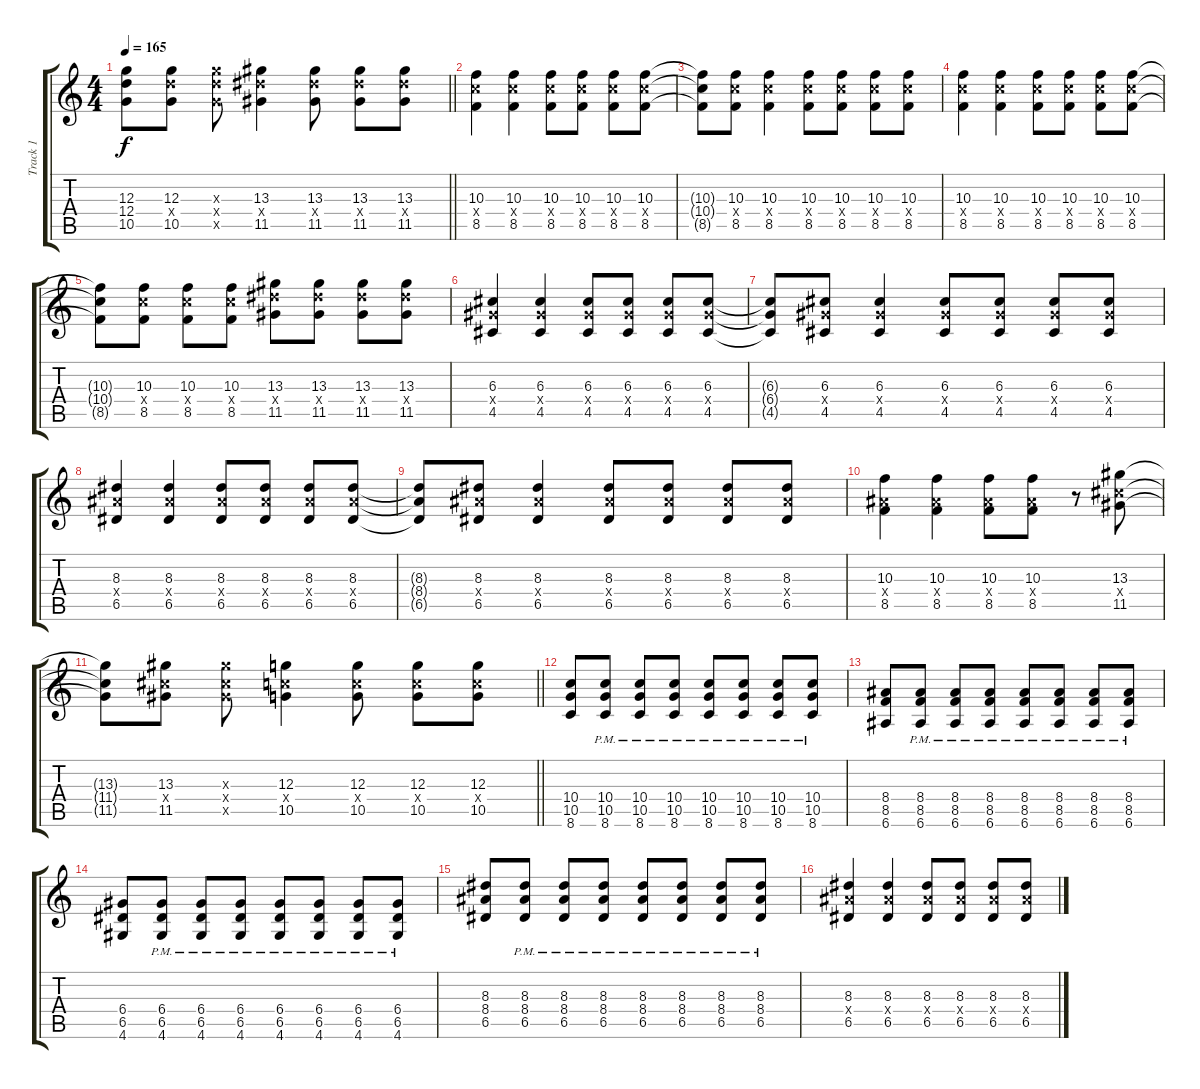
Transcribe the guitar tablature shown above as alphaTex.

\track ("Track 1" "Track 1") {instrument overdrivenguitar}
\staff {score tabs}
\tuning (E4 B3 G3 D3 A2 E2) {hide}
\ts (4 4)
\tempo 165
\clef g2
\barLineRight lightlight
\ks c
(12.3{t} 12.4{t} 10.5{t}).8{dy f} (12.3 12.4{x} 10.5).8 (12.3{x} 12.4{x} 10.5{x}).8 (13.3 13.4{x} 11.5).4 (13.3 13.4{x} 11.5).8 (13.3 13.4{x} 11.5).8 (13.3 13.4{x} 11.5).8 |
(10.3 10.4{x} 8.5).4 (10.3 10.4{x} 8.5).4 (10.3 10.4{x} 8.5).8 (10.3 10.4{x} 8.5).8 (10.3 10.4{x} 8.5).8 (10.3 10.4{x} 8.5).8 |
(10.3{t} 10.4{t} 8.5{t}).8 (10.3 10.4{x} 8.5).8 (10.3 10.4{x} 8.5).4 (10.3 10.4{x} 8.5).8 (10.3 10.4{x} 8.5).8 (10.3 10.4{x} 8.5).8 (10.3 10.4{x} 8.5).8 |
(10.3 10.4{x} 8.5).4 (10.3 10.4{x} 8.5).4 (10.3 10.4{x} 8.5).8 (10.3 10.4{x} 8.5).8 (10.3 10.4{x} 8.5).8 (10.3 10.4{x} 8.5).8 |
(10.3{t} 10.4{t} 8.5{t}).8 (10.3 10.4{x} 8.5).8 (10.3 10.4{x} 8.5).8 (10.3 10.4{x} 8.5).8 (13.3 13.4{x} 11.5).8 (13.3 13.4{x} 11.5).8 (13.3 13.4{x} 11.5).8 (13.3 13.4{x} 11.5).8 |
(6.3 6.4{x} 4.5).4 (6.3 6.4{x} 4.5).4 (6.3 6.4{x} 4.5).8 (6.3 6.4{x} 4.5).8 (6.3 6.4{x} 4.5).8 (6.3 6.4{x} 4.5).8 |
(6.3{t} 6.4{t} 4.5{t}).8 (6.3 6.4{x} 4.5).8 (6.3 6.4{x} 4.5).4 (6.3 6.4{x} 4.5).8 (6.3 6.4{x} 4.5).8 (6.3 6.4{x} 4.5).8 (6.3 6.4{x} 4.5).8 |
(8.3 8.4{x} 6.5).4 (8.3 8.4{x} 6.5).4 (8.3 8.4{x} 6.5).8 (8.3 8.4{x} 6.5).8 (8.3 8.4{x} 6.5).8 (8.3 8.4{x} 6.5).8 |
(8.3{t} 8.4{t} 6.5{t}).8 (8.3 8.4{x} 6.5).8 (8.3 8.4{x} 6.5).4 (8.3 8.4{x} 6.5).8 (8.3 8.4{x} 6.5).8 (8.3 8.4{x} 6.5).8 (8.3 8.4{x} 6.5).8 |
(10.3 8.4{x} 8.5).4 (10.3 8.4{x} 8.5).4 (10.3 8.4{x} 8.5).8 (10.3 8.4{x} 8.5).8 r.8 (13.3 11.4{x} 11.5).8 |
\barLineRight lightlight
(13.3{t} 11.4{t} 11.5{t}).8 (13.3 11.4{x} 11.5).8 (13.3{x} 11.4{x} 11.5{x}).8 (12.3 10.4{x} 10.5).4 (12.3 10.4{x} 10.5).8 (12.3 10.4{x} 10.5).8 (12.3 10.4{x} 10.5).8 |
(10.4 10.5 8.6).8 (10.4{pm} 10.5{pm} 8.6{pm}).8 (10.4{pm} 10.5{pm} 8.6{pm}).8 (10.4{pm} 10.5{pm} 8.6{pm}).8 (10.4{pm} 10.5{pm} 8.6{pm}).8 (10.4{pm} 10.5{pm} 8.6{pm}).8 (10.4{pm} 10.5{pm} 8.6{pm}).8 (10.4{pm} 10.5{pm} 8.6{pm}).8 |
(8.4 8.5 6.6).8 (8.4{pm} 8.5{pm} 6.6{pm}).8 (8.4{pm} 8.5{pm} 6.6{pm}).8 (8.4{pm} 8.5{pm} 6.6{pm}).8 (8.4{pm} 8.5{pm} 6.6{pm}).8 (8.4{pm} 8.5{pm} 6.6{pm}).8 (8.4{pm} 8.5{pm} 6.6{pm}).8 (8.4{pm} 8.5{pm} 6.6{pm}).8 |
(6.4 6.5 4.6).8 (6.4{pm} 6.5{pm} 4.6{pm}).8 (6.4{pm} 6.5{pm} 4.6{pm}).8 (6.4{pm} 6.5{pm} 4.6{pm}).8 (6.4{pm} 6.5{pm} 4.6{pm}).8 (6.4{pm} 6.5{pm} 4.6{pm}).8 (6.4{pm} 6.5{pm} 4.6{pm}).8 (6.4{pm} 6.5{pm} 4.6{pm}).8 |
(8.3 8.4 6.5).8 (8.3{pm} 8.4{pm} 6.5{pm}).8 (8.3{pm} 8.4{pm} 6.5{pm}).8 (8.3{pm} 8.4{pm} 6.5{pm}).8 (8.3{pm} 8.4{pm} 6.5{pm}).8 (8.3{pm} 8.4{pm} 6.5{pm}).8 (8.3{pm} 8.4{pm} 6.5{pm}).8 (8.3{pm} 8.4{pm} 6.5{pm}).8 |
(8.3 8.4{x} 6.5).4 (8.3 8.4{x} 6.5).4 (8.3 8.4{x} 6.5).8 (8.3 8.4{x} 6.5).8 (8.3 8.4{x} 6.5).8 (8.3 8.4{x} 6.5).8
